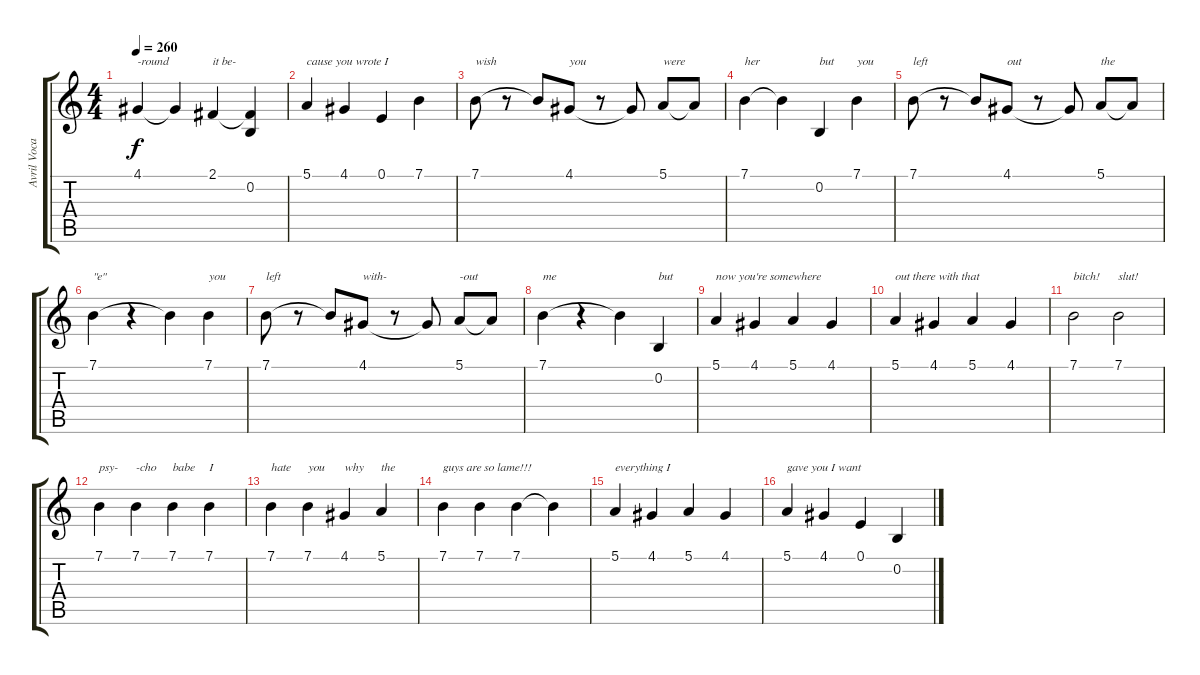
\track ("Avril Vocals" "Avril Voca") {instrument clarinet}
\staff {score tabs}
\tuning (E4 B3 G3 D3 A2 E2) {hide}
\ts (4 4)
\tempo 260
\clef g2
\ks c
4.1.4{txt "-round" dy f} 4.1{t}.4 2.1.4{txt "it be-"} (2.1{t} 0.2).4 |
5.1.4{txt "cause you wrote I"} 4.1.4 0.1.4 7.1.4 |
7.1.8{txt "wish"} r.8 7.1{t}.8 4.1.8{txt "you"} r.8 4.1{t}.8 5.1.8{txt "were"} 5.1{t}.8 |
7.1.4{txt "her"} 7.1{t}.4 0.2.4{txt "but"} 7.1.4{txt "you"} |
7.1.8{txt "left"} r.8 7.1{t}.8 4.1.8{txt "out"} r.8 4.1{t}.8 5.1.8{txt "the"} 5.1{t}.8 |
7.1.4{txt "\"e\""} r.4 7.1{t}.4 7.1.4{txt "you"} |
7.1.8{txt "left"} r.8 7.1{t}.8 4.1.8{txt "with-"} r.8 4.1{t}.8 5.1.8{txt "-out"} 5.1{t}.8 |
7.1.4{txt "me"} r.4 7.1{t}.4 0.2.4{txt "but"} |
5.1.4{txt "now you're somewhere"} 4.1.4 5.1.4 4.1.4 |
5.1.4{txt "out there with that"} 4.1.4 5.1.4 4.1.4 |
7.1.2{txt "bitch!"} 7.1.2{txt "slut!"} |
7.1.4{txt "psy-"} 7.1.4{txt "-cho"} 7.1.4{txt "babe"} 7.1.4{txt "I"} |
7.1.4{txt "hate"} 7.1.4{txt "you"} 4.1.4{txt "why"} 5.1.4{txt "the"} |
7.1.4{txt "guys are so lame!!!"} 7.1.4 7.1.4 7.1{t}.4 |
5.1.4{txt "everything I"} 4.1.4 5.1.4 4.1.4 |
5.1.4{txt "gave you I want"} 4.1.4 0.1.4 0.2.4
